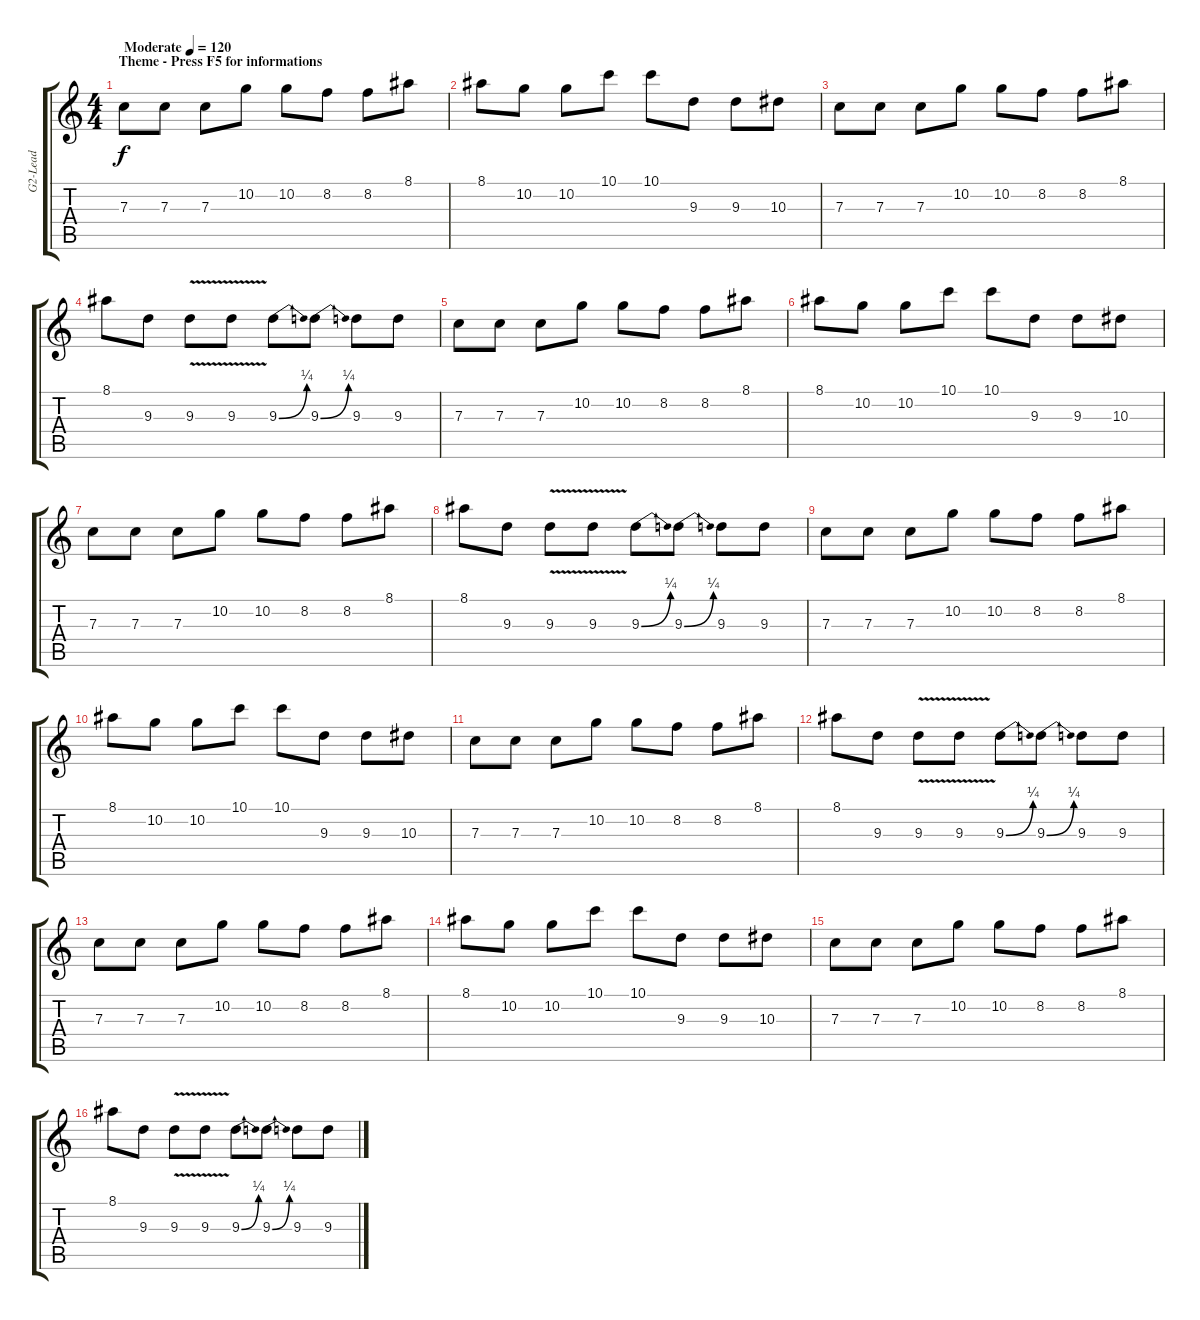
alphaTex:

\track ("G2-Lead" "G2-Lead") {instrument distortionguitar}
\staff {score tabs}
\tuning (D4 A3 F3 C3 G2 C2) {hide}
\ts (4 4)
\section ("" "Theme - Press F5 for informations")
\tempo (120 "Moderate")
\clef g2
\ks c
7.3.8{dy f instrument distortionguitar} 7.3.8 7.3.8 10.2.8 10.2.8 8.2.8 8.2.8 8.1.8 |
8.1.8 10.2.8 10.2.8 10.1.8 10.1.8 9.3.8 9.3.8 10.3.8 |
7.3.8 7.3.8 7.3.8 10.2.8 10.2.8 8.2.8 8.2.8 8.1.8 |
8.1.8 9.3.8 9.3{v}.8 9.3{v}.8 9.3{be (bend 0 0 60 1)}.8 9.3{be (bend 0 0 60 1)}.8 9.3.8 9.3.8 |
7.3.8 7.3.8 7.3.8 10.2.8 10.2.8 8.2.8 8.2.8 8.1.8 |
8.1.8 10.2.8 10.2.8 10.1.8 10.1.8 9.3.8 9.3.8 10.3.8 |
7.3.8 7.3.8 7.3.8 10.2.8 10.2.8 8.2.8 8.2.8 8.1.8 |
8.1.8 9.3.8 9.3{v}.8 9.3{v}.8 9.3{be (bend 0 0 60 1)}.8 9.3{be (bend 0 0 60 1)}.8 9.3.8 9.3.8 |
7.3.8 7.3.8 7.3.8 10.2.8 10.2.8 8.2.8 8.2.8 8.1.8 |
8.1.8 10.2.8 10.2.8 10.1.8 10.1.8 9.3.8 9.3.8 10.3.8 |
7.3.8 7.3.8 7.3.8 10.2.8 10.2.8 8.2.8 8.2.8 8.1.8 |
8.1.8 9.3.8 9.3{v}.8 9.3{v}.8 9.3{be (bend 0 0 60 1)}.8 9.3{be (bend 0 0 60 1)}.8 9.3.8 9.3.8 |
7.3.8 7.3.8 7.3.8 10.2.8 10.2.8 8.2.8 8.2.8 8.1.8 |
8.1.8 10.2.8 10.2.8 10.1.8 10.1.8 9.3.8 9.3.8 10.3.8 |
7.3.8 7.3.8 7.3.8 10.2.8 10.2.8 8.2.8 8.2.8 8.1.8 |
8.1.8 9.3.8 9.3{v}.8 9.3{v}.8 9.3{be (bend 0 0 60 1)}.8 9.3{be (bend 0 0 60 1)}.8 9.3.8 9.3.8
